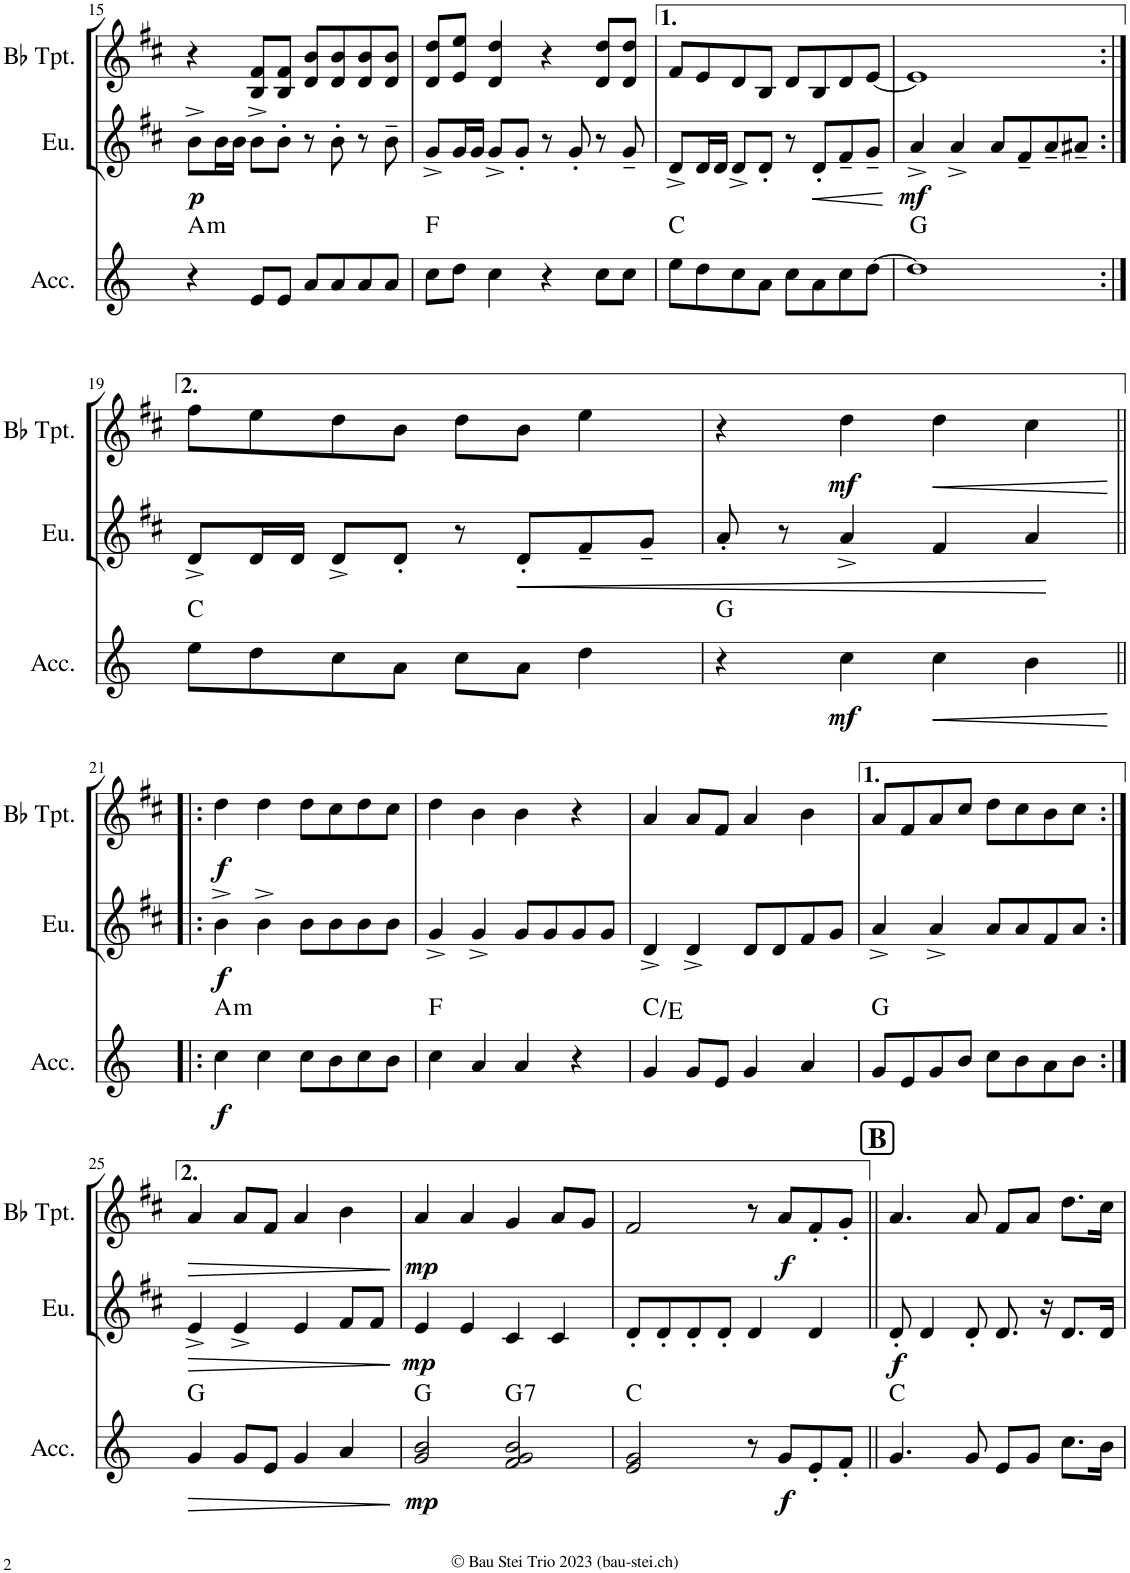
**kern	**dynam	**harte	**kern	**dynam	**kern	**dynam
*part3	*part3	*part3	*part2	*part2	*part1	*part1
*staff3	*staff3	*	*staff2	*staff2	*staff1	*staff1
*I"Accordion	*	*	*I"Euphonium	*	*I"Bb Trumpet	*
*I'Acc.	*	*	*I'Eu.	*	*I'Bb Tpt.	*
!!LO:PB:g=z
*clefG2	*	*	*clefG2	*	*clefG2	*
*	*	*	*Trd8c14	*	*Trd1c2	*
*k[]	*	*	*k[f#c#]	*	*k[f#c#]	*
*M4/4	*	*	*M4/4	*	*M4/4	*
=15	=15	=15	=15	=15	=15	=15
!	!	!LO:H:kt=m	!	!LO:DY:b	!	!
4r	.	A:min	8b^\L	p	4r	.
.	.	.	16b\L	.	.	.
.	.	.	16b\JJ	.	.	.
8e/L	.	.	8b^\L	.	8B/ 8f#/L	.
8e/J	.	.	8b'\J	.	8B/ 8f#/J	.
8a/L	.	.	8r	.	8d/ 8b/L	.
8a/	.	.	8b'\	.	8d/ 8b/	.
8a/	.	.	8r	.	8d/ 8b/	.
8a/J	.	.	8b~\	.	8d/ 8b/J	.
=16	=16	=16	=16	=16	=16	=16
8cc\L	.	F:maj	8g^/L	.	8d/ 8dd/L	.
8dd\J	.	.	16g/L	.	8e/ 8ee/J	.
.	.	.	16g/JJ	.	.	.
4cc\	.	.	8g^/L	.	4d/ 4dd/	.
.	.	.	8g'/J	.	.	.
4r	.	.	8r	.	4r	.
.	.	.	8g'/	.	.	.
8cc\L	.	.	8r	.	8d/ 8dd/L	.
8cc\J	.	.	8g~/	.	8d/ 8dd/J	.
=17	=17	=17	=17	=17	=17	=17
8ee\L	.	C:maj	8d^/L	.	8f#/L	.
8dd\	.	.	16d/L	.	8e/	.
.	.	.	16d/JJ	.	.	.
8cc\	.	.	8d^/L	.	8d/	.
8a\J	.	.	8d'/J	.	8B/J	.
8cc\L	.	.	8r	.	8d/L	.
!	!	!	!	!LO:HP:b	!	!
8a\	.	.	8d'/L	<	8B/	.
8cc\	.	.	8f#~/	.	8d/	.
[8dd\J	.	.	8g~/J	.	[8e/J	.
.	.	.	.	[	.	.
=18	=18	=18	=18	=18	=18	=18
!	!	!	!	!LO:DY:b	!	!
1dd]	.	G:maj	4a^/	mf	1e]	.
.	.	.	4a^/	.	.	.
.	.	.	8a/L	.	.	.
.	.	.	8f#~/	.	.	.
.	.	.	8a~/	.	.	.
.	.	.	8a#X~/J	.	.	.
!!LO:LB:g=z
=19:|!	=19:|!	=19:|!	=19:|!	=19:|!	=19:|!	=19:|!
8ee\L	.	C:maj	8d^/L	.	8ff#\L	.
8dd\	.	.	16d/L	.	8ee\	.
.	.	.	16d/JJ	.	.	.
8cc\	.	.	8d^/L	.	8dd\	.
8a\J	.	.	8d'/J	.	8b\J	.
8cc\L	.	.	8r	.	8dd\L	.
!	!	!	!	!LO:HP:b	!	!
8a\J	.	.	8d'/L	<	8b\J	.
4dd\	.	.	8f#~/	.	4ee\	.
.	.	.	8g~/J	.	.	.
=20	=20	=20	=20	=20	=20	=20
4r	.	G:maj	8a'/	.	4r	.
.	.	.	8r	.	.	.
!	!LO:DY:b	!	!	!	!	!LO:DY:b
4cc\	mf	.	4a^/	.	4dd\	mf
!	!LO:HP:b	!	!	!	!	!LO:HP:b
4cc\	<	.	4f#/	.	4dd\	<
4b\	.	.	4a/	.	4cc#\	.
.	[	.	.	[	.	[
!!LO:LB:g=z
=21!|:	=21!|:	=21!|:	=21!|:	=21!|:	=21!|:	=21!|:
!	!LO:DY:b	!LO:H:kt=m	!	!LO:DY:b	!	!LO:DY:b
4cc\	f	A:min	4b^\	f	4dd\	f
4cc\	.	.	4b^\	.	4dd\	.
8cc\L	.	.	8b\L	.	8dd\L	.
8b\	.	.	8b\	.	8cc#\	.
8cc\	.	.	8b\	.	8dd\	.
8b\J	.	.	8b\J	.	8cc#\J	.
=22	=22	=22	=22	=22	=22	=22
4cc\	.	F:maj	4g^/	.	4dd\	.
4a/	.	.	4g^/	.	4b\	.
4a/	.	.	8g/L	.	4b\	.
.	.	.	8g/	.	.	.
4r	.	.	8g/	.	4r	.
.	.	.	8g/J	.	.	.
=23	=23	=23	=23	=23	=23	=23
4g/	.	C:maj/3	4d^/	.	4a/	.
8g/L	.	.	4d^/	.	8a/L	.
8e/J	.	.	.	.	8f#/J	.
4g/	.	.	8d/L	.	4a/	.
.	.	.	8d/	.	.	.
4a/	.	.	8f#/	.	4b\	.
.	.	.	8g/J	.	.	.
=24	=24	=24	=24	=24	=24	=24
8g/L	.	G:maj	4a^/	.	8a/L	.
8e/	.	.	.	.	8f#/	.
8g/	.	.	4a^/	.	8a/	.
8b/J	.	.	.	.	8cc#/J	.
8cc\L	.	.	8a/L	.	8dd\L	.
8b\	.	.	8a/	.	8cc#\	.
8a\	.	.	8f#/	.	8b\	.
8b\J	.	.	8a/J	.	8cc#\J	.
!!LO:LB:g=z
=25:|!	=25:|!	=25:|!	=25:|!	=25:|!	=25:|!	=25:|!
!	!LO:HP:b	!	!	!LO:HP:b	!	!LO:HP:b
4g/	>	G:maj	4e^/	>	4a/	>
8g/L	.	.	4e^/	.	8a/L	.
8e/J	.	.	.	.	8f#/J	.
4g/	.	.	4e/	.	4a/	.
4a/	.	.	8f#/L	.	4b\	.
.	.	.	8f#/J	.	.	.
.	]	.	.	]	.	]
=26	=26	=26	=26	=26	=26	=26
!	!LO:DY:b	!	!	!LO:DY:b	!	!LO:DY:b
2g/ 2b/	mp	G:maj	4e/	mp	4a/	mp
.	.	.	4e/	.	4a/	.
!	!	!LO:H:kt=7	!	!	!	!
2f/ 2g/ 2b/	.	G:7	4c#/	.	4g/	.
.	.	.	4c#/	.	8a/L	.
.	.	.	.	.	8g/J	.
=27	=27	=27	=27	=27	=27	=27
2e/ 2g/	.	C:maj	8d'/L	.	2f#/	.
.	.	.	8d'/	.	.	.
.	.	.	8d'/	.	.	.
.	.	.	8d'/J	.	.	.
8r	.	.	4d/	.	8r	.
!	!LO:DY:b	!	!	!	!	!LO:DY:b
8g/L	f	.	.	.	8a/L	f
8e'/	.	.	4d/	.	8f#'/	.
8f'/J	.	.	.	.	8g'/J	.
!!LO:REH:place=s1:a:B:cj:fs=14:t=B
=28||	=28||	=28||	=28||	=28||	=28||	=28||
!	!	!	!	!LO:DY:b	!	!
4.g/	.	C:maj	8d'/	f	4.a/	.
.	.	.	4d/	.	.	.
8g/	.	.	8d'/	.	8a/	.
8e/L	.	.	8.d/	.	8f#/L	.
8g/J	.	.	.	.	8a/J	.
.	.	.	16r	.	.	.
8.cc\L	.	.	8.d/L	.	8.dd\L	.
16b\Jk	.	.	16d/Jk	.	16cc#\Jk	.
=	=	=	=	=	=	=
*-	*-	*-	*-	*-	*-	*-
